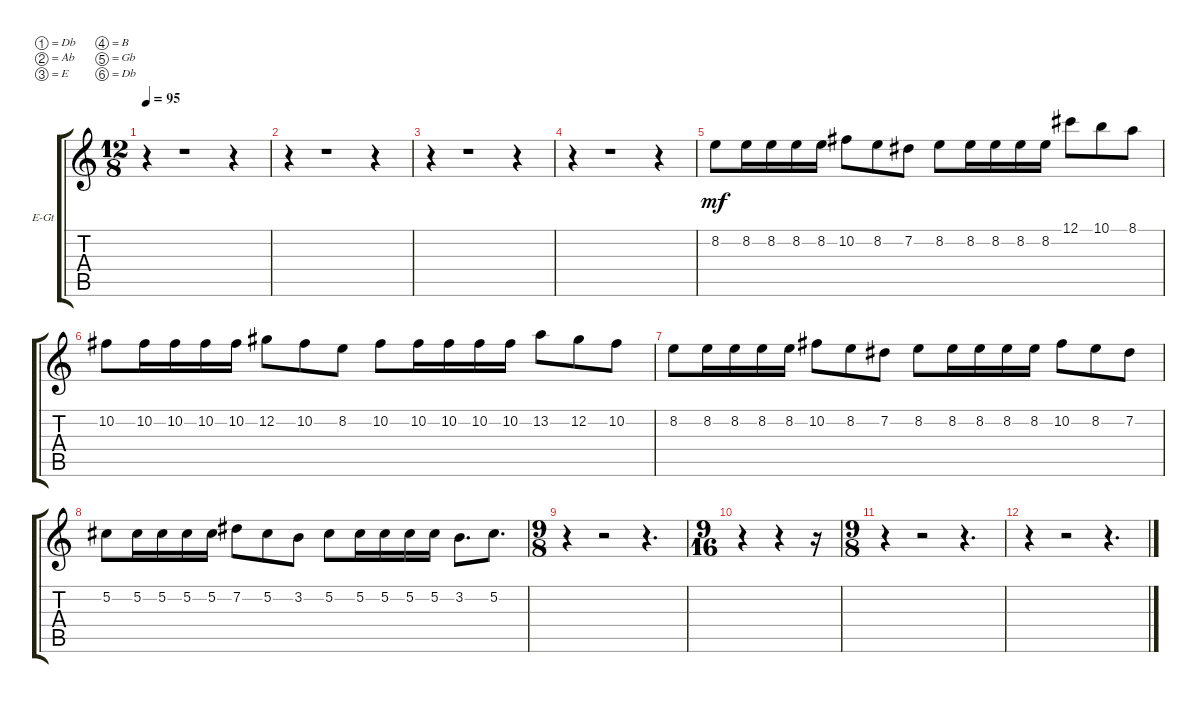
\bracketExtendMode groupsimilarinstruments
\firstSystemTrackNameOrientation horizontal
\otherSystemsTrackNameOrientation horizontal
\track ("Solo Guitar Adv." "E-Gt") {instrument distortionguitar}
\staff {score tabs}
\tuning (Db4 Ab3 E3 B2 Gb2 Db2)
\ts (12 8)
\tempo 95
\clef g2
\ks c
r.4{dy fff} r.1 r.4 |
r.4 r.1 r.4 |
r.4 r.1 r.4 |
r.4 r.1 r.4 |
8.2.8{dy mf} 8.2.16 8.2.16 8.2.16 8.2.16 10.2.8 8.2.8 7.2.8 8.2.8 8.2.16 8.2.16 8.2.16 8.2.16 12.1.8 10.1.8 8.1.8 |
10.2.8 10.2.16 10.2.16 10.2.16 10.2.16 12.2.8 10.2.8 8.2.8 10.2.8 10.2.16 10.2.16 10.2.16 10.2.16 13.2.8 12.2.8 10.2.8 |
8.2.8 8.2.16 8.2.16 8.2.16 8.2.16 10.2.8 8.2.8 7.2.8 8.2.8 8.2.16 8.2.16 8.2.16 8.2.16 10.2.8 8.2.8 7.2.8 |
5.2.8 5.2.16 5.2.16 5.2.16 5.2.16 7.2.8 5.2.8 3.2.8 5.2.8 5.2.16 5.2.16 5.2.16 5.2.16 3.2.8{d} 5.2.8{d} |
\ts (9 8)
\beaming (8 2 2 2 3)
r.4 r.2 r.4{d} |
\ts (9 16)
\beaming (8 2 2 2 2)
r.4 r.4 r.16 |
\ts (9 8)
\beaming (8 2 2 2 3)
r.4 r.2 r.4{d} |
r.4 r.2 r.4{d}
